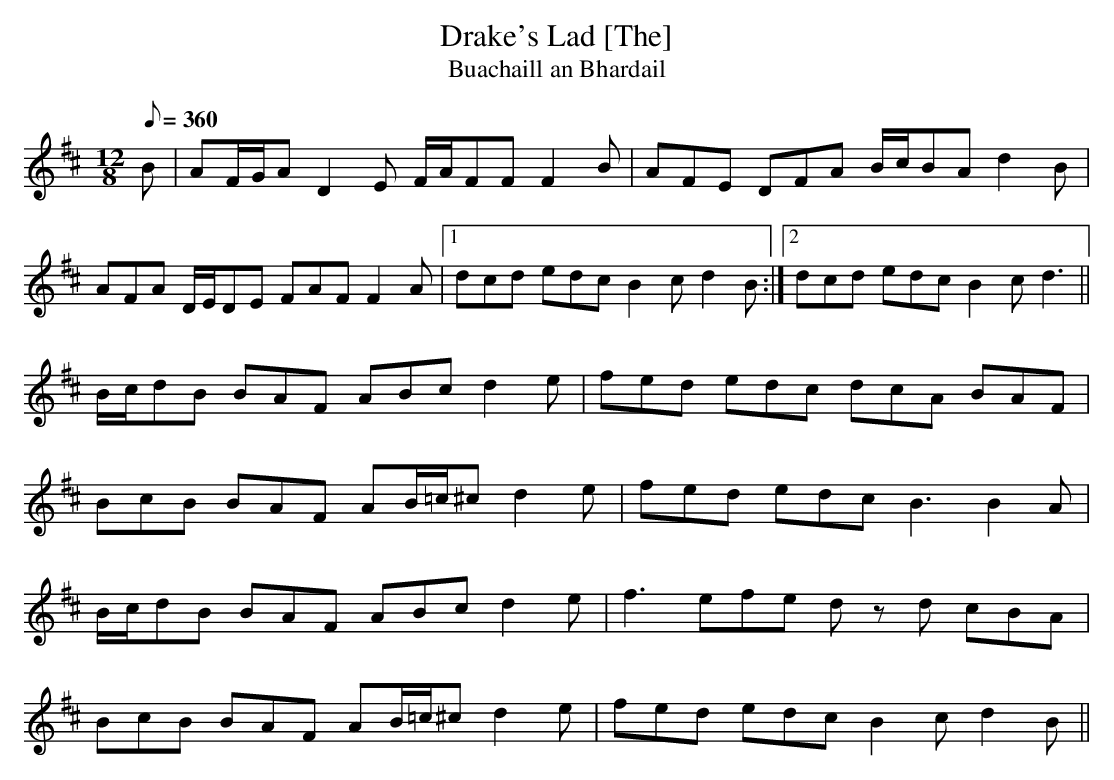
X:1
T: Drake's Lad [The]
T: Buachaill an Bhardail
L: 1/8
M: 12/8
Q: 360
K: D
B|AF/G/A D2E F/A/FF F2B|AFE DFA B/c/BA d2B|
AFA D/E/DE FAF F2A|1 dcd edc B2c d2B :|2\
dcd edc B2c d3 ||
B/c/dB BAF ABc d2e|fed edc dcA BAF|
BcB BAF AB/=c/^c d2e|fed edc B3 B2A|
B/c/dB BAF ABc d2e|f3 efe d z d cBA|
BcB BAF AB/=c/^c d2e|fed edc B2c d2B ||
